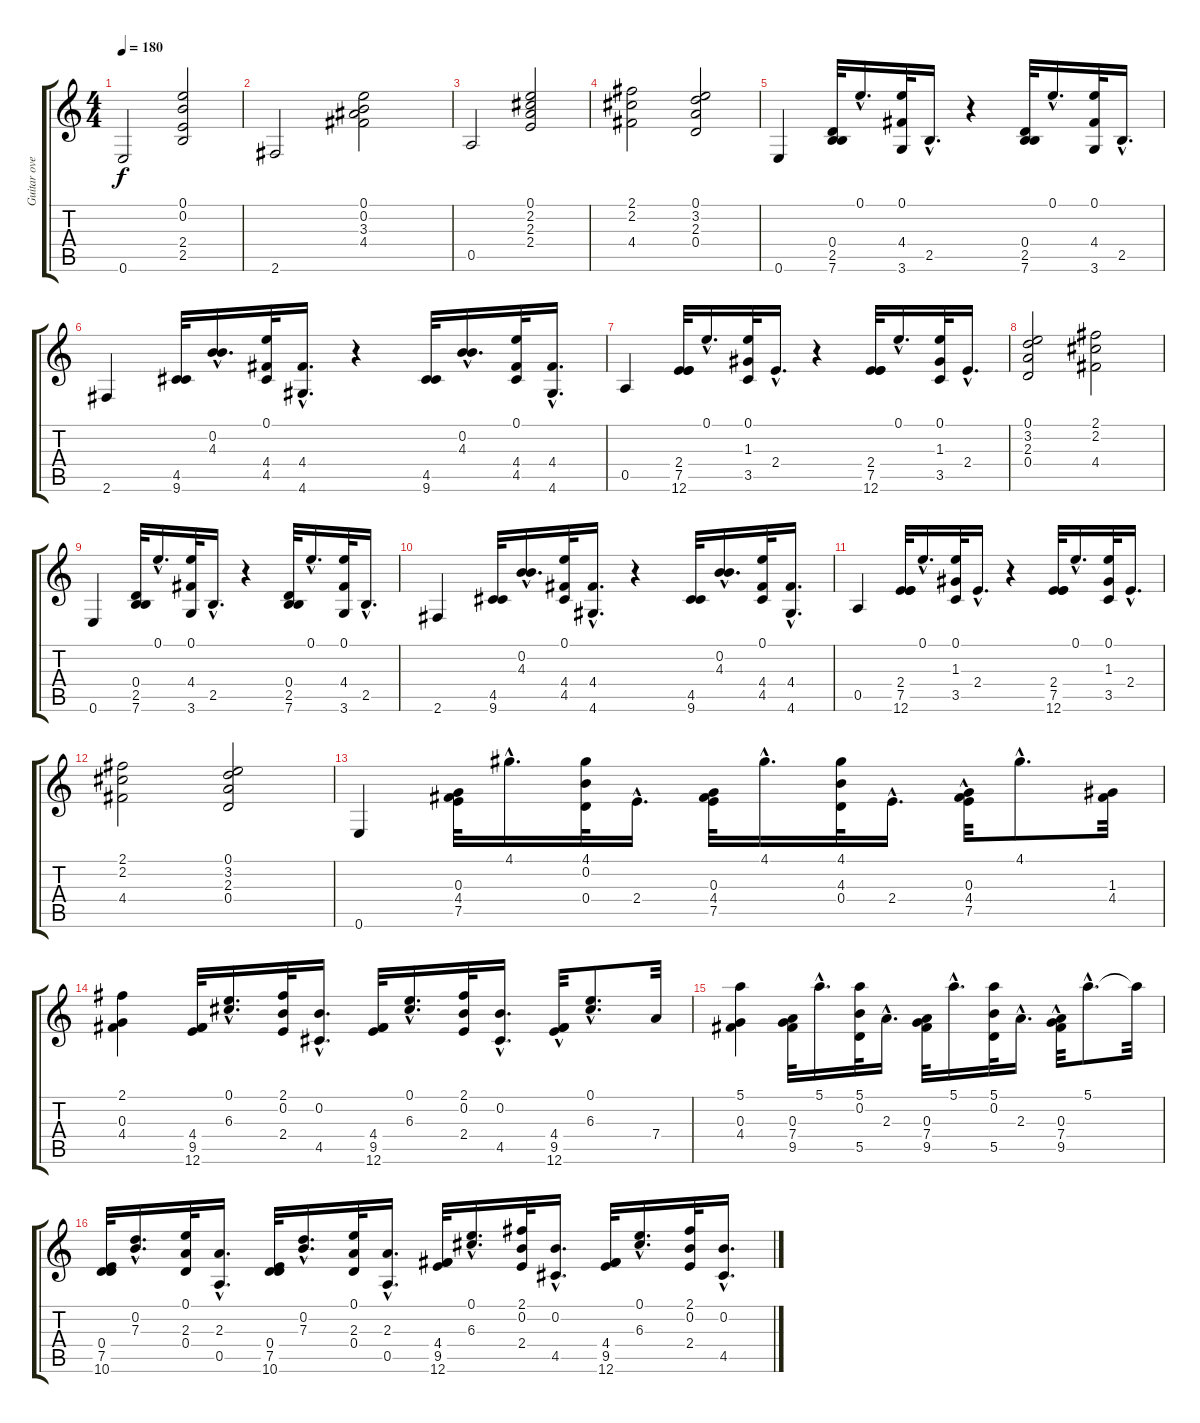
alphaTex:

\track ("Guitar overdrive" "Guitar ove") {instrument overdrivenguitar}
\staff {score tabs}
\tuning (E4 B3 G3 D3 A2 E2) {hide}
\ts (4 4)
\tempo 180
\clef g2
\ks c
0.6.2{dy f} (0.1 0.2 2.4 2.5).2 |
2.6.2 (0.1 0.2 3.3 4.4).2 |
0.5.2 (0.1 2.2 2.3 2.4).2 |
(2.1 2.2 4.4).2 (0.1 3.2 2.3 0.4).2 |
0.6.4 (0.4 2.5 7.6).32 0.1{hac}.16{d} (0.1 4.4 3.6).32 2.5{hac}.16{d} r.4 (0.4 2.5 7.6).32 0.1{hac}.16{d} (0.1 4.4 3.6).32 2.5{hac}.16{d} |
2.6.4 (4.5 9.6).32 (0.2{hac} 4.3{hac}).16{d} (0.1 4.4 4.5).32 (4.4{hac} 4.6{hac}).16{d} r.4 (4.5 9.6).32 (0.2{hac} 4.3{hac}).16{d} (0.1 4.4 4.5).32 (4.4{hac} 4.6{hac}).16{d} |
0.5.4 (2.4 7.5 12.6).32 0.1{hac}.16{d} (0.1 1.3 3.5).32 2.4{hac}.16{d} r.4 (2.4 7.5 12.6).32 0.1{hac}.16{d} (0.1 1.3 3.5).32 2.4{hac}.16{d} |
(0.1 3.2 2.3 0.4).2 (2.1 2.2 4.4).2 |
0.6.4 (0.4 2.5 7.6).32 0.1{hac}.16{d} (0.1 4.4 3.6).32 2.5{hac}.16{d} r.4 (0.4 2.5 7.6).32 0.1{hac}.16{d} (0.1 4.4 3.6).32 2.5{hac}.16{d} |
2.6.4 (4.5 9.6).32 (0.2{hac} 4.3{hac}).16{d} (0.1 4.4 4.5).32 (4.4{hac} 4.6{hac}).16{d} r.4 (4.5 9.6).32 (0.2{hac} 4.3{hac}).16{d} (0.1 4.4 4.5).32 (4.4{hac} 4.6{hac}).16{d} |
0.5.4 (2.4 7.5 12.6).32 0.1{hac}.16{d} (0.1 1.3 3.5).32 2.4{hac}.16{d} r.4 (2.4 7.5 12.6).32 0.1{hac}.16{d} (0.1 1.3 3.5).32 2.4{hac}.16{d} |
(2.1 2.2 4.4).2 (0.1 3.2 2.3 0.4).2 |
0.6.4 (0.3 4.4 7.5).32 4.1{hac}.16{d} (4.1 0.2 0.4).32 2.4{hac}.16{d} (0.3 4.4 7.5).32 4.1{hac}.16{d} (4.1 4.3 0.4).32 2.4{hac}.16{d} (0.3{hac} 4.4{hac} 7.5{hac}).32 4.1{hac}.8{d} (1.3 4.4).32 |
(2.1 0.3 4.4).4 (4.4 9.5 12.6).32 (0.1{hac} 6.3{hac}).16{d} (2.1 0.2 2.4).32 (0.2{hac} 4.5{hac}).16{d} (4.4 9.5 12.6).32 (0.1{hac} 6.3{hac}).16{d} (2.1 0.2 2.4).32 (0.2{hac} 4.5{hac}).16{d} (4.4{hac} 9.5{hac} 12.6{hac}).32 (0.1{hac} 6.3{hac}).8{d} 7.4.32 |
(5.1 0.3 4.4).4 (0.3 7.4 9.5).32 5.1{hac}.16{d} (5.1 0.2 5.5).32 2.3{hac}.16{d} (0.3 7.4 9.5).32 5.1{hac}.16{d} (5.1 0.2 5.5).32 2.3{hac}.16{d} (0.3{hac} 7.4{hac} 9.5{hac}).32 5.1{hac}.8{d} 5.1{t}.32 |
(0.4 7.5 10.6).32 (0.2{hac} 7.3{hac}).16{d} (0.1 2.3 0.4).32 (2.3{hac} 0.5{hac}).16{d} (0.4 7.5 10.6).32 (0.2{hac} 7.3{hac}).16{d} (0.1 2.3 0.4).32 (2.3{hac} 0.5{hac}).16{d} (4.4 9.5 12.6).32 (0.1{hac} 6.3{hac}).16{d} (2.1 0.2 2.4).32 (0.2{hac} 4.5{hac}).16{d} (4.4 9.5 12.6).32 (0.1{hac} 6.3{hac}).16{d} (2.1 0.2 2.4).32 (0.2{hac} 4.5{hac}).16{d}
